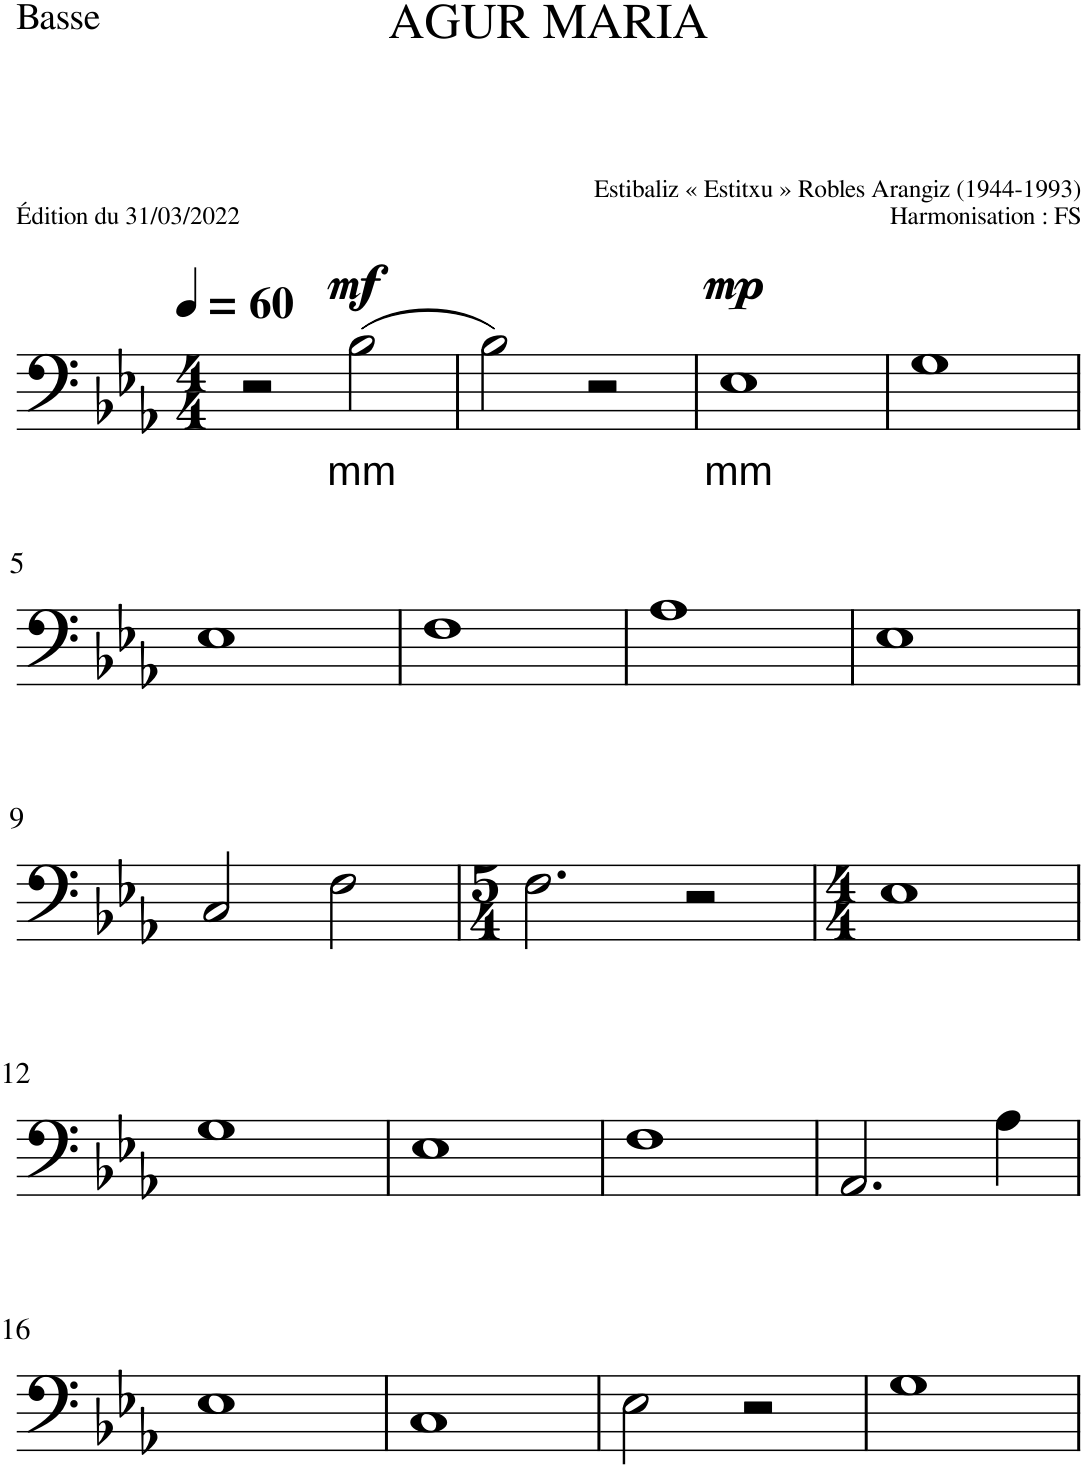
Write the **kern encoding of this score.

**kern	**text	**dynam
*part1	*part1	*part1
*staff1	*staff1	*staff1
*I"Basse	*	*
*I'B.	*	*
*clefF4	*	*
*k[b-e-a-]	*	*
*M4/4	*	*
*MM60	*	*
=1	=1	=1
2r	.	.
!	!LO:LY:b	!LO:DY:a
(2B-\	mm	mf
=2	=2	=2
2B-\)	.	.
2r	.	.
=3	=3	=3
!	!LO:LY:b	!LO:DY:a
1E-	mm	mp
=4	=4	=4
1G	.	.
!!LO:LB:g=z
=5	=5	=5
1E-	.	.
=6	=6	=6
1F	.	.
=7	=7	=7
1A-	.	.
=8	=8	=8
1E-	.	.
!!LO:LB:g=z
=9	=9	=9
2C/	.	.
2F\	.	.
=10	=10	=10
*M5/4	*	*
2.F\	.	.
2r	.	.
=11	=11	=11
*M4/4	*	*
1E-	.	.
!!LO:LB:g=z
=12	=12	=12
1G	.	.
=13	=13	=13
1E-	.	.
=14	=14	=14
1F	.	.
=15	=15	=15
2.AA-/	.	.
4A-\	.	.
!!LO:LB:g=z
=16	=16	=16
1E-	.	.
=17	=17	=17
1C	.	.
=18	=18	=18
2E-\	.	.
2r	.	.
=19	=19	=19
1G	.	.
=	=	=
*-	*-	*-
